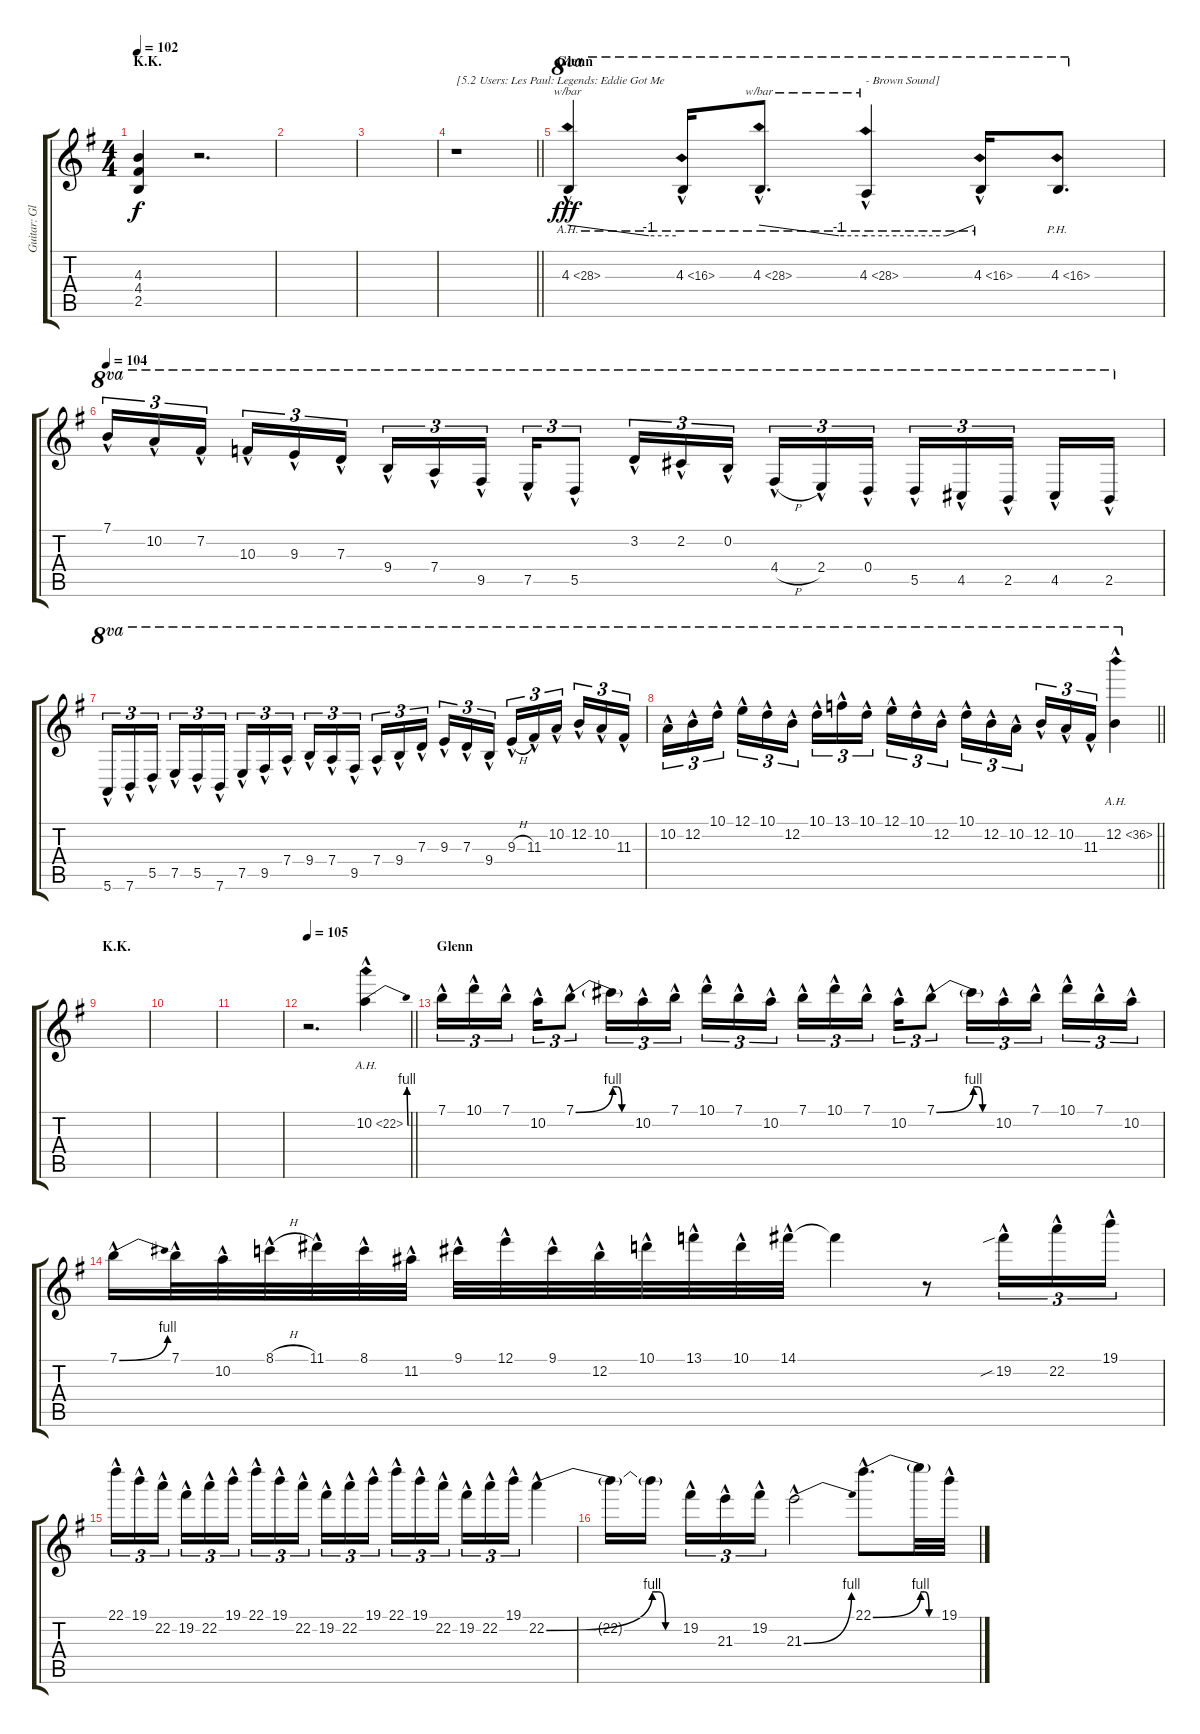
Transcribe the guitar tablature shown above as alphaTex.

\track ("Guitar: Glenn" "Guitar: Gl") {instrument overdrivenguitar}
\staff {score tabs}
\tuning (E4 B3 G3 D3 A2 E2) {hide}
\ts (4 4)
\section ("" "K.K.")
\tempo 102
\clef g2
\ks g
(4.3{t} 4.4{t} 2.5{t}).4{dy f} r.2{d} |
|
|
\barLineRight lightlight
r.1{txt "[5.2 Users: Les Paul: Legends: Eddie Got Me"} |
\section ("" "Glenn")
4.3{ah 24 hac}.4{tbe (custom default 0 0 45 -4 60 -4) ot 8va dy fff volume 16 instrument overdrivenguitar} 4.3{ah 12 hac}.16{ot 8va} 4.3{ah 24 hac}.8{d tbe (custom default 0 0 45 -4 60 -4) ot 8va} 4.3{ah 24 hac}.4{tbe (custom default 0 -4 45 -4 60 0) ot 8va txt "- Brown Sound]"} 4.3{ah 12 hac}.16{ot 8va} 4.3{ph 12}.8{d ot 8va} |
\tempo 104
7.1{hac}.16{tu (3 2) ot 8va} 10.2{hac}.16{tu (3 2) ot 8va} 7.2{hac}.16{tu (3 2) ot 8va beam splitsecondary} 10.3{hac}.16{tu (3 2) ot 8va} 9.3{hac}.16{tu (3 2) ot 8va} 7.3{hac}.16{tu (3 2) ot 8va} 9.4{hac}.16{tu (3 2) ot 8va} 7.4{hac}.16{tu (3 2) ot 8va} 9.5{hac}.16{tu (3 2) ot 8va beam splitsecondary} 7.5{hac}.16{tu (3 2) ot 8va} 5.5{hac}.8{tu (3 2) ot 8va} 3.2{hac}.16{tu (3 2) ot 8va} 2.2{hac}.16{tu (3 2) ot 8va} 0.2{hac}.16{tu (3 2) ot 8va beam splitsecondary} 4.4{h hac}.16{tu (3 2) ot 8va} 2.4{hac}.16{tu (3 2) ot 8va} 0.4{hac}.16{tu (3 2) ot 8va} 5.5{hac}.16{tu (3 2) ot 8va} 4.5{hac}.16{tu (3 2) ot 8va} 2.5{hac}.16{tu (3 2) ot 8va beam splitsecondary} 4.5{hac}.16{ot 8va} 2.5{hac}.16{ot 8va} |
5.6{hac}.16{tu (3 2) ot 8va} 7.6{hac}.16{tu (3 2) ot 8va} 5.5{hac}.16{tu (3 2) ot 8va beam splitsecondary} 7.5{hac}.16{tu (3 2) ot 8va} 5.5{hac}.16{tu (3 2) ot 8va} 7.6{hac}.16{tu (3 2) ot 8va} 7.5{hac}.16{tu (3 2) ot 8va} 9.5{hac}.16{tu (3 2) ot 8va} 7.4{hac}.16{tu (3 2) ot 8va beam splitsecondary} 9.4{hac}.16{tu (3 2) ot 8va} 7.4{hac}.16{tu (3 2) ot 8va} 9.5{hac}.16{tu (3 2) ot 8va} 7.4{hac}.16{tu (3 2) ot 8va} 9.4{hac}.16{tu (3 2) ot 8va} 7.3{hac}.16{tu (3 2) ot 8va beam splitsecondary} 9.3{hac}.16{tu (3 2) ot 8va} 7.3{hac}.16{tu (3 2) ot 8va} 9.4{hac}.16{tu (3 2) ot 8va} 9.3{h hac}.16{tu (3 2) ot 8va} 11.3{hac}.16{tu (3 2) ot 8va} 10.2{hac}.16{tu (3 2) ot 8va beam splitsecondary} 12.2{hac}.16{tu (3 2) ot 8va} 10.2{hac}.16{tu (3 2) ot 8va} 11.3{hac}.16{tu (3 2) ot 8va} |
\barLineRight lightlight
10.2{hac}.16{tu (3 2) ot 8va} 12.2{hac}.16{tu (3 2) ot 8va} 10.1{hac}.16{tu (3 2) ot 8va beam splitsecondary} 12.1{hac}.16{tu (3 2) ot 8va} 10.1{hac}.16{tu (3 2) ot 8va} 12.2{hac}.16{tu (3 2) ot 8va} 10.1{hac}.16{tu (3 2) ot 8va} 13.1{hac}.16{tu (3 2) ot 8va} 10.1{hac}.16{tu (3 2) ot 8va beam splitsecondary} 12.1{hac}.16{tu (3 2) ot 8va} 10.1{hac}.16{tu (3 2) ot 8va} 12.2{hac}.16{tu (3 2) ot 8va} 10.1{hac}.16{tu (3 2) ot 8va} 12.2{hac}.16{tu (3 2) ot 8va} 10.2{hac}.16{tu (3 2) ot 8va beam splitsecondary} 12.2{hac}.16{tu (3 2) ot 8va} 10.2{hac}.16{tu (3 2) ot 8va} 11.3{hac}.16{tu (3 2) ot 8va} 12.2{ah 24 hac}.4{ot 8va} |
\section ("" "K.K.")
|
|
|
\tempo 105
\barLineRight lightlight
r.2{d} 10.2{be (bend 0 0 60 4) ah 12 hac}.4 |
\section ("" "Glenn")
7.1{hac}.16{tu (3 2)} 10.1{hac}.16{tu (3 2)} 7.1{hac}.16{tu (3 2) beam splitsecondary} 10.2{hac}.16{tu (3 2)} 7.1{be (bend 0 0 60 4) hac}.8{tu (3 2)} 7.1{be (custom 0 4 15 4 30 0 60 0) t}.16{tu (3 2)} 10.2{hac}.16{tu (3 2)} 7.1{hac}.16{tu (3 2) beam splitsecondary} 10.1{hac}.16{tu (3 2)} 7.1{hac}.16{tu (3 2)} 10.2{hac}.16{tu (3 2)} 7.1{hac}.16{tu (3 2)} 10.1{hac}.16{tu (3 2)} 7.1{hac}.16{tu (3 2) beam splitsecondary} 10.2{hac}.16{tu (3 2)} 7.1{be (bend 0 0 60 4) hac}.8{tu (3 2)} 7.1{be (custom 0 4 15 4 30 0 60 0) t}.16{tu (3 2)} 10.2{hac}.16{tu (3 2)} 7.1{hac}.16{tu (3 2) beam splitsecondary} 10.1{hac}.16{tu (3 2)} 7.1{hac}.16{tu (3 2)} 10.2{hac}.16{tu (3 2)} |
7.1{be (bend 0 0 60 4) hac}.16 7.1{hac}.32 10.2{hac}.32 8.1{h hac}.32 11.1{hac}.32 8.1{hac}.32 11.2{hac}.32 9.1{hac}.32 12.1{hac}.32 9.1{hac}.32 12.2{hac}.32 10.1{hac}.32 13.1{hac}.32 10.1{hac}.32 14.1{hac}.32 14.1{t}.4 r.8 19.2{sib hac}.16{tu (3 2)} 22.2{hac}.16{tu (3 2)} 19.1{hac}.16{tu (3 2)} |
22.1{hac}.16{tu (3 2)} 19.1{hac}.16{tu (3 2)} 22.2{hac}.16{tu (3 2) beam splitsecondary} 19.2{hac}.16{tu (3 2)} 22.2{hac}.16{tu (3 2)} 19.1{hac}.16{tu (3 2)} 22.1{hac}.16{tu (3 2)} 19.1{hac}.16{tu (3 2)} 22.2{hac}.16{tu (3 2) beam splitsecondary} 19.2{hac}.16{tu (3 2)} 22.2{hac}.16{tu (3 2)} 19.1{hac}.16{tu (3 2)} 22.1{hac}.16{tu (3 2)} 19.1{hac}.16{tu (3 2)} 22.2{hac}.16{tu (3 2) beam splitsecondary} 19.2{hac}.16{tu (3 2)} 22.2{hac}.16{tu (3 2)} 19.1{hac}.16{tu (3 2)} 22.2{be (bend 0 0 60 4) hac}.4 |
22.2{t}.16 22.2{be (custom 0 4 15 4 30 0 60 0) t}.16{beam splitsecondary} 19.2{hac}.16{tu (3 2)} 21.3{hac}.16{tu (3 2)} 19.2{hac}.16{tu (3 2)} 21.3{be (bend 0 0 60 4) hac}.2 22.1{be (bend 0 0 60 4) hac}.8{d} 22.1{be (custom 0 4 15 4 30 0 60 0) t}.32 19.1{hac}.32
